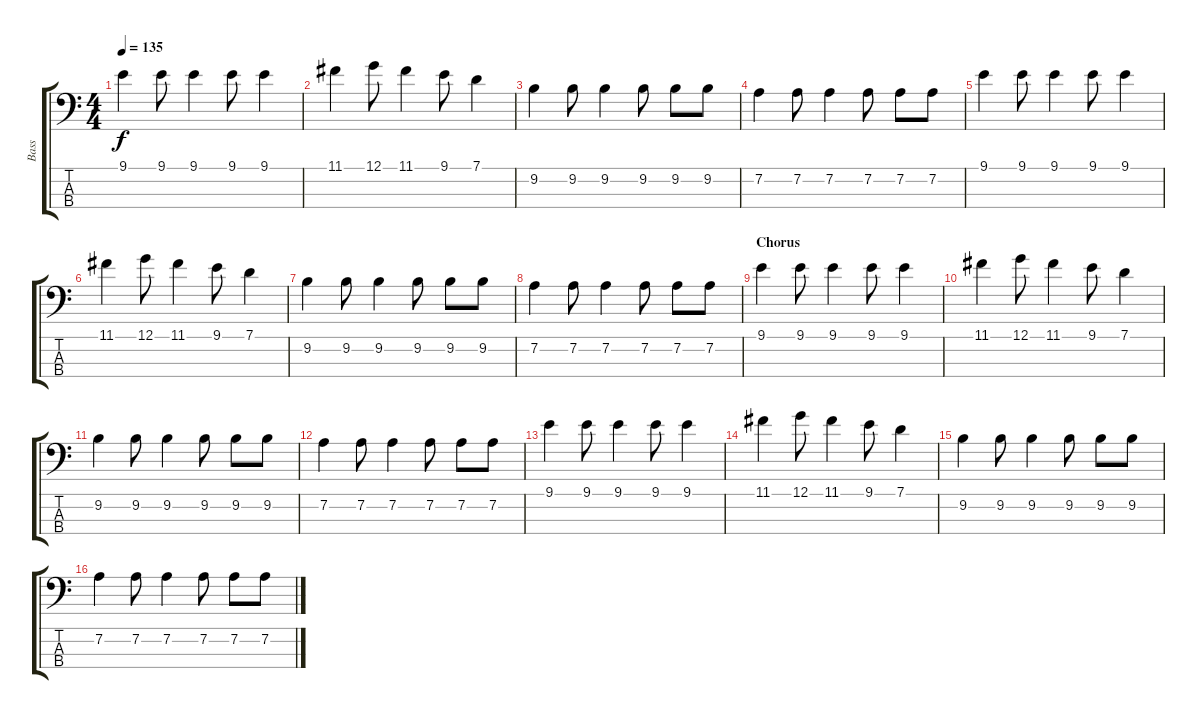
\track ("Bass" "Bass") {instrument electricbasspick}
\staff {score tabs}
\tuning (G2 D2 A1 E1) {hide}
\ts (4 4)
\tempo 135
\clef f4
\ks c
9.1.4{dy f} 9.1.8 9.1.4 9.1.8 9.1.4 |
11.1.4 12.1.8 11.1.4 9.1.8 7.1.4 |
9.2.4 9.2.8 9.2.4 9.2.8 9.2.8 9.2.8 |
7.2.4 7.2.8 7.2.4 7.2.8 7.2.8 7.2.8 |
9.1.4 9.1.8 9.1.4 9.1.8 9.1.4 |
11.1.4 12.1.8 11.1.4 9.1.8 7.1.4 |
9.2.4 9.2.8 9.2.4 9.2.8 9.2.8 9.2.8 |
7.2.4 7.2.8 7.2.4 7.2.8 7.2.8 7.2.8 |
\section ("" "Chorus")
9.1.4 9.1.8 9.1.4 9.1.8 9.1.4 |
11.1.4 12.1.8 11.1.4 9.1.8 7.1.4 |
9.2.4 9.2.8 9.2.4 9.2.8 9.2.8 9.2.8 |
7.2.4 7.2.8 7.2.4 7.2.8 7.2.8 7.2.8 |
9.1.4 9.1.8 9.1.4 9.1.8 9.1.4 |
11.1.4 12.1.8 11.1.4 9.1.8 7.1.4 |
9.2.4 9.2.8 9.2.4 9.2.8 9.2.8 9.2.8 |
7.2.4 7.2.8 7.2.4 7.2.8 7.2.8 7.2.8
